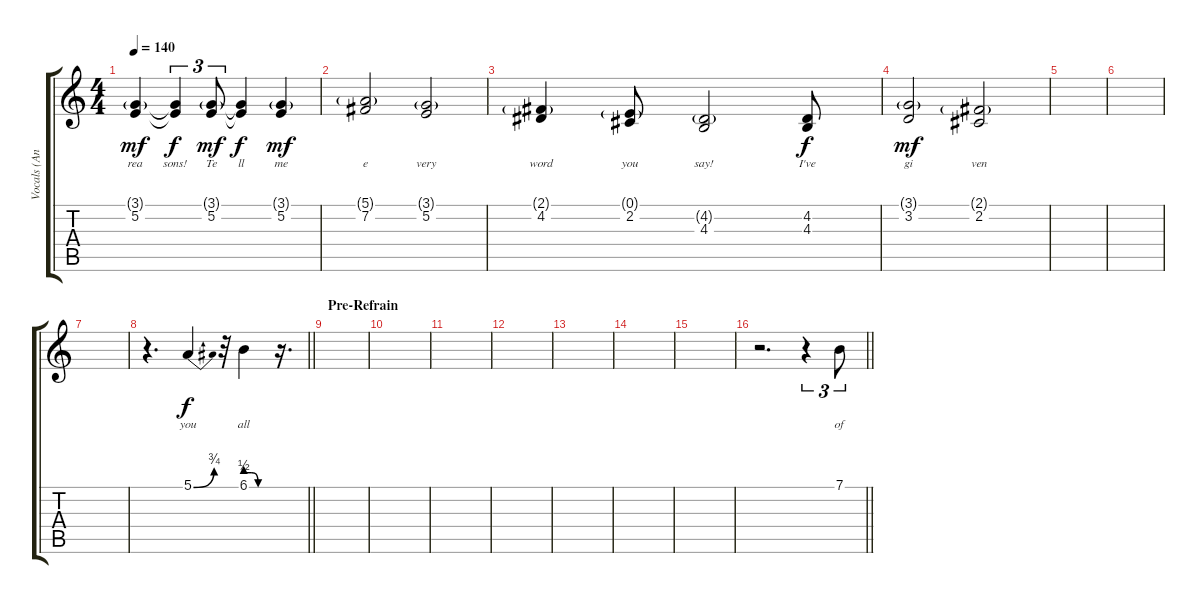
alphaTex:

\track ("Vocals (Andrew Stockdale)" "Vocals (An") {instrument harmonica}
\staff {score tabs}
\tuning (E4 B3 G3 D3 A2 E2) {hide}
\ts (4 4)
\tempo 140
\clef g2
\ks c
(3.1{g} 5.2).4{lyrics (0 "rea") lyrics (1 "") lyrics (2 "") lyrics (3 "") lyrics (4 "") dy mf} (3.1{t} 5.2{t}).4{tu (3 2) lyrics (0 "sons!") lyrics (1 "") lyrics (2 "") lyrics (3 "") lyrics (4 "") dy f} (3.1{g} 5.2).8{tu (3 2) lyrics (0 "Te") lyrics (1 "") lyrics (2 "") lyrics (3 "") lyrics (4 "") dy mf} (3.1{t} 5.2{t}).4{lyrics (0 "ll") lyrics (1 "") lyrics (2 "") lyrics (3 "") lyrics (4 "") dy f} (3.1{g} 5.2).4{lyrics (0 "me") lyrics (1 "") lyrics (2 "") lyrics (3 "") lyrics (4 "") dy mf} |
(5.1{g} 7.2).2{lyrics (0 "e") lyrics (1 "") lyrics (2 "") lyrics (3 "") lyrics (4 "")} (3.1{g} 5.2).2{lyrics (0 "very") lyrics (1 "") lyrics (2 "") lyrics (3 "") lyrics (4 "")} |
(2.1{g} 4.2).4{lyrics (0 "word") lyrics (1 "") lyrics (2 "") lyrics (3 "") lyrics (4 "")} (0.1{g} 2.2).8{lyrics (0 "you") lyrics (1 "") lyrics (2 "") lyrics (3 "") lyrics (4 "") beam Up} (4.2{g} 4.3).2{lyrics (0 "say!") lyrics (1 "") lyrics (2 "") lyrics (3 "") lyrics (4 "") beam Up} (4.2 4.3).8{lyrics (0 "I've") lyrics (1 "") lyrics (2 "") lyrics (3 "") lyrics (4 "") dy f} |
(3.1{g} 3.2).2{lyrics (0 "gi") lyrics (1 "") lyrics (2 "") lyrics (3 "") lyrics (4 "") dy mf} (2.1{g} 2.2).2{lyrics (0 "ven") lyrics (1 "") lyrics (2 "") lyrics (3 "") lyrics (4 "")} |
|
|
|
\barLineRight lightlight
r.4{d} 5.1{be (bend 0 0 60 3)}.4{lyrics (0 "you") lyrics (1 "") lyrics (2 "") lyrics (3 "") lyrics (4 "") dy f} r.32 6.1{be (custom 0 2 15 2 30 0 60 0)}.4{lyrics (0 "all") lyrics (1 "") lyrics (2 "") lyrics (3 "") lyrics (4 "")} r.16{d} |
\section ("" "Pre-Refrain")
|
|
|
|
|
|
|
\barLineRight lightlight
r.2{d} r.4{tu (3 2)} 7.1.8{tu (3 2) lyrics (0 "of") lyrics (1 "") lyrics (2 "") lyrics (3 "") lyrics (4 "")}
